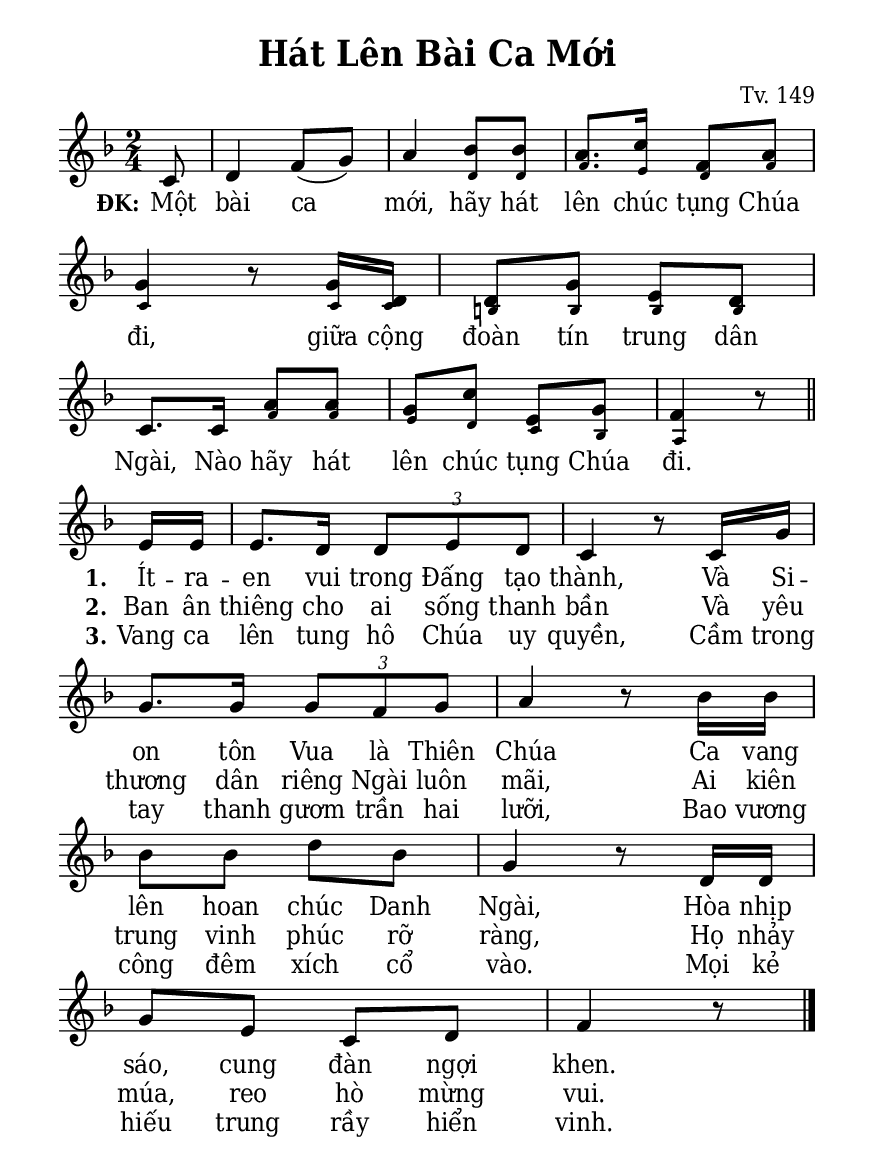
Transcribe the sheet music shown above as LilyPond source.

% Cài đặt chung\
\version "2.22.1"
\include "english.ly"

\header {
  title = "Hát Lên Bài Ca Mới"
  composer = "Tv. 149"
  %arranger = "Lm. Kim Long"
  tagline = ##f
}

% Nhạc phiên khúc
nhacPhienKhucSop = \relative c' {
  \partial 8 c8 |
  d4 f8 (g) |
  a4 bf8 bf |
  a8. c16 f,8 a |
  g4 r8 g16 d |
  d8 g e d |
  c8. c16 a'8 a |
  g c e, g |
  f4 r8 \bar "||" \break
  
  e16 e |
  e8. d16 \tuplet 3/2 { d8 e d } |
  c4 r8 c16 g' |
  g8. g16 \tuplet 3/2 { g8 f g } |
  a4 r8 bf16 bf |
  bf8 bf d bf |
  g4 r8 d16 d |
  g8 e c d |
  f4 r8 \bar "|."
}

nhacPhienKhucAlto = \relative c' {
  c8 |
  d4 f8 (g) |
  a4 d,8 d |
  f8. e16 d8 f |
  c4 r8 c16 c |
  b!8 b b b |
  c8. c16 f8 f |
  e d c bf |
  a4 r8
}

% Lời phiên khúc
loiPhienKhucSop = \lyrics {
  \set stanza = "ĐK:"
  Một bài ca mới, hãy hát lên chúc tụng Chúa đi,
  giữa cộng đoàn tín trung dân Ngài,
  Nào hãy hát lên chúc tụng Chúa đi.
  <<
    {
      \set stanza = "1."
      Ít -- ra -- en vui trong Đấng tạo thành,
      Và Si -- on tôn Vua là Thiên Chúa
      Ca vang lên hoan chúc Danh Ngài,
      Hòa nhịp sáo, cung đàn ngợi khen.
    }
    \new Lyrics {
	    \set associatedVoice = "beSop"
	    \set stanza = "2."
	    Ban ân thiêng cho ai sống thanh bần
	    Và yêu thương dân riêng Ngài luôn mãi,
	    Ai kiên trung vinh phúc rỡ ràng,
	    Họ nhảy múa, reo hò mừng vui.
    }
    \new Lyrics {
	    \set associatedVoice = "beSop"
	    \set stanza = "3."
	    Vang ca lên tung hô Chúa uy quyền,
	    Cầm trong tay thanh gươm trần hai lưỡi,
	    Bao vương công đêm xích cổ vào.
	    Mọi kẻ hiếu trung rầy hiển vinh.
    }
  >>
}

% Dàn trang
\paper {
  #(set-paper-size "a5")
  top-margin = 10\mm
  bottom-margin = 10\mm
  left-margin = 10\mm
  right-margin = 10\mm
  indent = #0
  #(define fonts
	 (make-pango-font-tree "Deja Vu Serif Condensed"
	 		       "Deja Vu Serif Condensed"
			       "Deja Vu Serif Condensed"
			       (/ 20 20)))
  print-page-number = ##f
  page-count = #1
}

TongNhip = {
  \key f \major \time 2/4
  \set Timing.beamExceptions = #'()
  \set Timing.baseMoment = #(ly:make-moment 1/4)
}

% Đổi kích thước nốt cho bè phụ
notBePhu =
#(define-music-function (font-size music) (number? ly:music?)
   (for-some-music
     (lambda (m)
       (if (music-is-of-type? m 'rhythmic-event)
           (begin
             (set! (ly:music-property m 'tweaks)
                   (cons `(font-size . ,font-size)
                         (ly:music-property m 'tweaks)))
             #t)
           #f))
     music)
   music)

\score {
  \new ChoirStaff <<
    \new Staff \with {
        \consists "Merge_rests_engraver"
        printPartCombineTexts = ##f
      }
      <<
      \new Voice \TongNhip \partCombine 
        \nhacPhienKhucSop
        \notBePhu -3 { \nhacPhienKhucAlto }
      \new NullVoice = beSop \nhacPhienKhucSop
      \new Lyrics \lyricsto beSop \loiPhienKhucSop
      >>
  >>
  \layout {
    %\override Staff.TimeSignature.transparent = ##t
    \override Lyrics.LyricSpace.minimum-distance = #0.8
    \override Score.BarNumber.break-visibility = ##(#f #f #f)
    \override Score.SpacingSpanner.uniform-stretching = ##t
  } 
}
